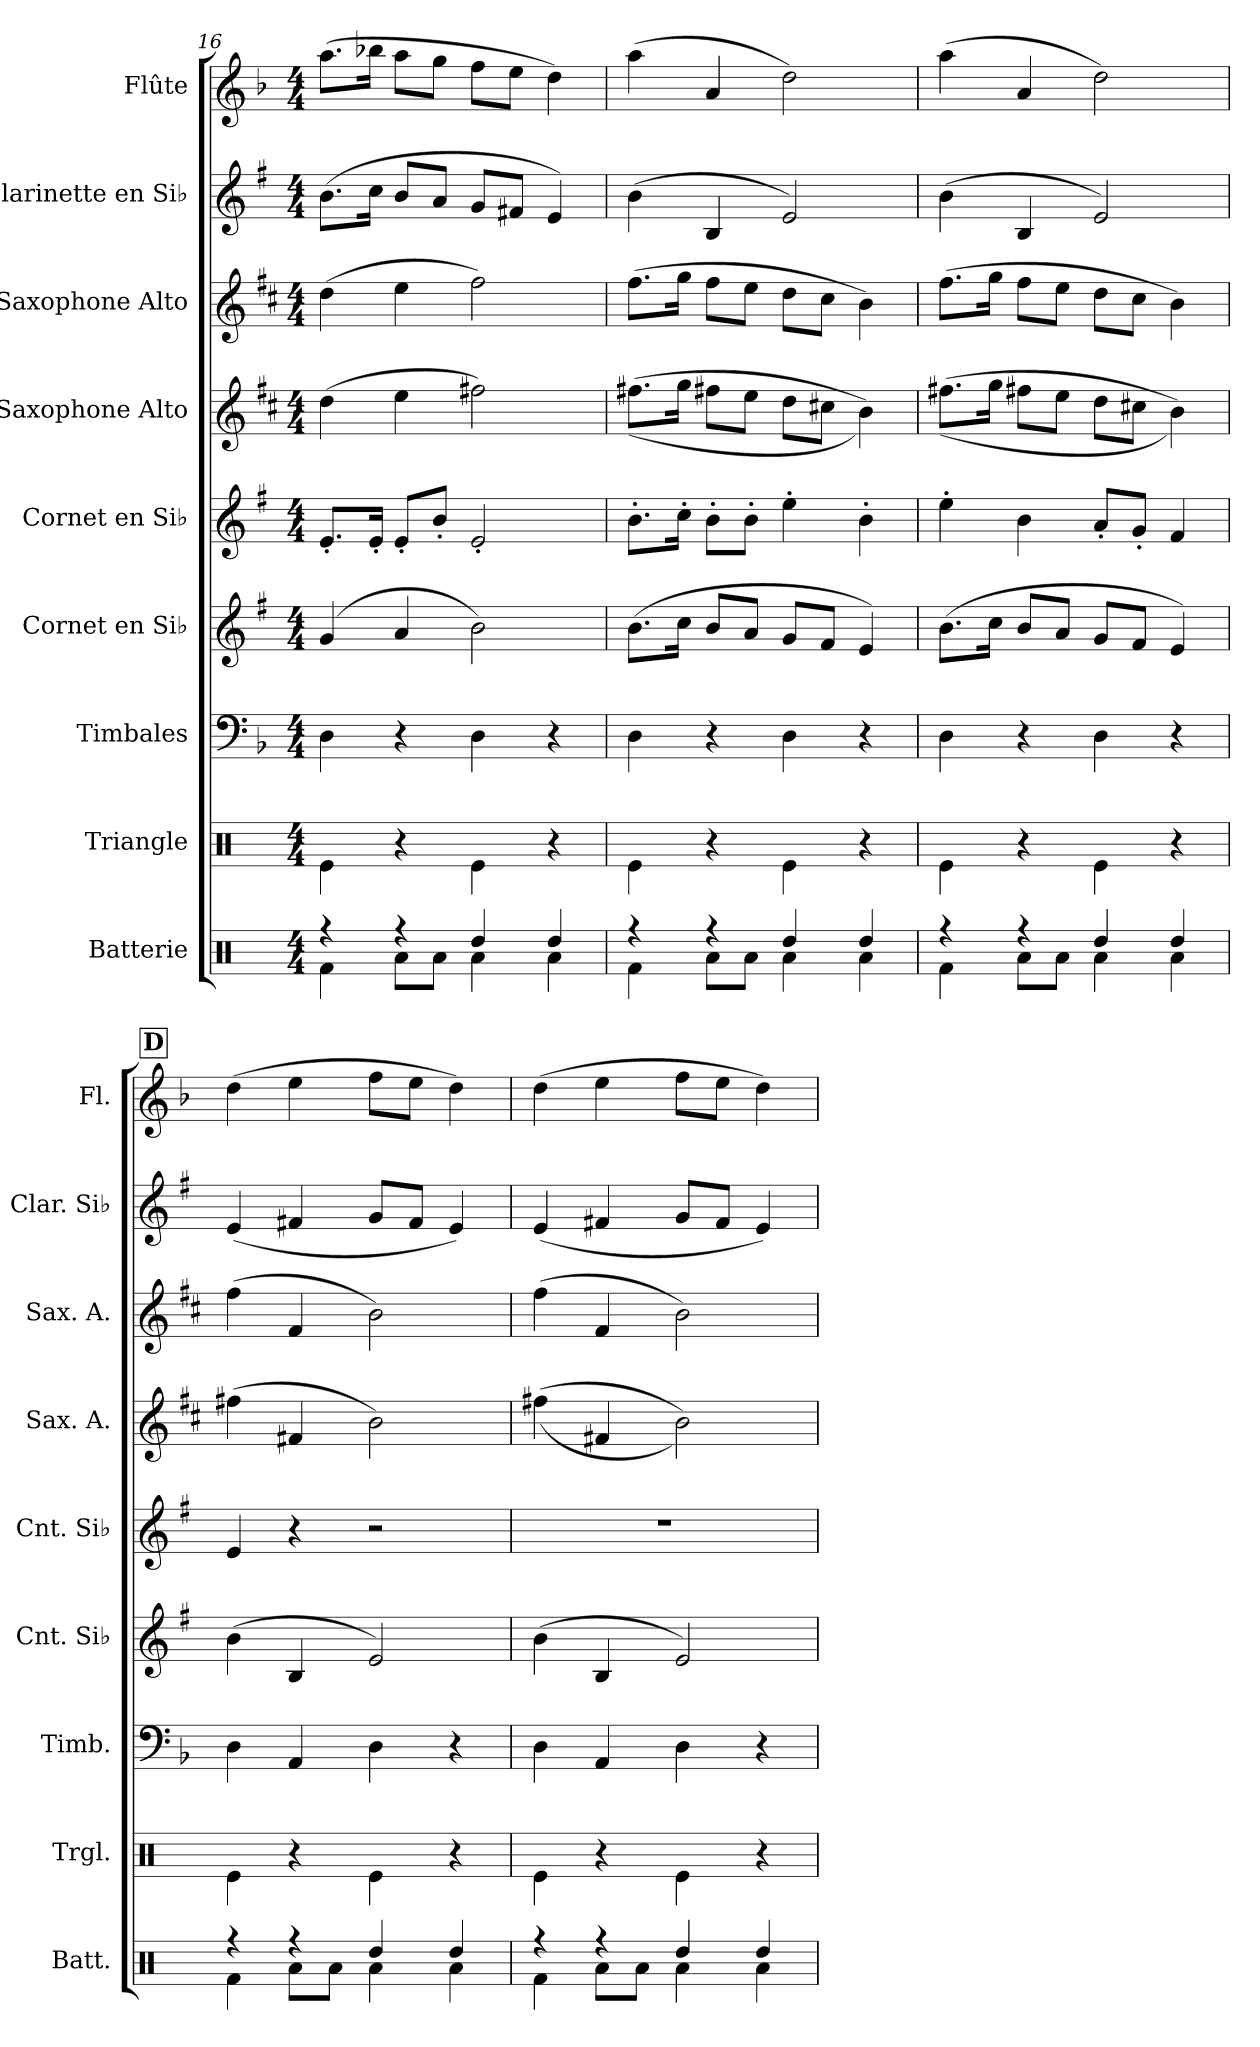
**kern	**kern	**kern	**kern	**kern	**kern	**kern	**kern	**kern
*part9	*part8	*part7	*part6	*part5	*part4	*part3	*part2	*part1
*staff9	*staff8	*staff7	*staff6	*staff5	*staff4	*staff3	*staff2	*staff1
*I"Batterie	*I"Triangle	*I"Timbales	*I"Cornet en Si♭	*I"Cornet en Si♭	*I"Saxophone Alto	*I"Saxophone Alto	*I"Clarinette en Si♭	*I"Flûte
*I'Batt.	*I'Trgl.	*I'Timb.	*I'Cnt. Si♭	*I'Cnt. Si♭	*I'Sax. A.	*I'Sax. A.	*I'Clar. Si♭	*I'Fl.
*clefX	*clefX	*clefF4	*clefG2	*clefG2	*clefG2	*clefG2	*clefG2	*clefG2
*	*	*	*ITrd1c2	*ITrd1c2	*ITrd5c9	*ITrd5c9	*ITrd1c2	*
*k[]	*k[]	*k[b-]	*k[b-]	*k[b-]	*k[b-]	*k[b-]	*k[b-]	*k[b-]
*M4/4	*M4/4	*M4/4	*M4/4	*M4/4	*M4/4	*M4/4	*M4/4	*M4/4
=16	=16	=16	=16	=16	=16	=16	=16	=16
*^	*	*	*	*	*	*	*	*
4r	4Rf\	4Re\	4D\	(>4f/	8.d'/L	(>4f\	(>4f\	(>8.a\L	(>8.aa\L
.	.	.	.	.	16d'/Jk	.	.	16b-\Jk	16bb-X\Jk
4r	8Ra\L	4r	4r	4g/	8d'/L	4g\	4g\	8a/L	8aa\L
.	8Ra\J	.	.	.	8a'/J	.	.	8g/J	8gg\J
4Rdd/	4Ra\	4Re\	4D\	2a\)	2d'/	2an\)	2a\)	8f/L	8ff\L
.	.	.	.	.	.	.	.	8en/J	8ee\J
4Rdd/	4Ra\	4r	4r	.	.	.	.	4d/)	4dd\)
=17	=17	=17	=17	=17	=17	=17	=17	=17	=17
4r	4Rf\	4Re\	4D\	(>8.a\L	8.a'\L	(>(>8.an\L	(>8.a\L	(>4a\	(>4aa\
.	.	.	.	16b-\Jk	16b-'\Jk	16b-\Jk	16b-\Jk	.	.
4r	8Ra\L	4r	4r	8a/L	8a'\L	8an\L	8a\L	4A/	4a/
.	8Ra\J	.	.	8g/J	8a'\J	8g\J	8g\J	.	.
4Rdd/	4Ra\	4Re\	4D\	8f/L	4dd'\	8f\L	8f\L	2d/)	2dd\)
.	.	.	.	8e/J	.	8en\J	8e\J	.	.
4Rdd/	4Ra\	4r	4r	4d/)	4a'\	4d\))	4d\)	.	.
=18	=18	=18	=18	=18	=18	=18	=18	=18	=18
4r	4Rf\	4Re\	4D\	(>8.a\L	4dd'\	(>(>8.an\L	(>8.a\L	(>4a\	(>4aa\
.	.	.	.	16b-\Jk	.	16b-\Jk	16b-\Jk	.	.
4r	8Ra\L	4r	4r	8a/L	4a\	8an\L	8a\L	4A/	4a/
.	8Ra\J	.	.	8g/J	.	8g\J	8g\J	.	.
4Rdd/	4Ra\	4Re\	4D\	8f/L	8g'/L	8f\L	8f\L	2d/)	2dd\)
.	.	.	.	8e/J	8f'/J	8en\J	8e\J	.	.
4Rdd/	4Ra\	4r	4r	4d/)	4e/	4d\))	4d\)	.	.
!!LO:REH:place=s1:a:B:fs=14:t=D
=19	=19	=19	=19	=19	=19	=19	=19	=19	=19
4r	4Rf\	4Re\	4D\	(>4a\	4d/	(>4an\	(>4a\	(<4d/	(>4dd\
4r	8Ra\L	4r	4AA/	4A/	4r	4An/	4A/	4en/	4ee\
.	8Ra\J	.	.	.	.	.	.	.	.
4Rdd/	4Ra\	4Re\	4D\	2d/)	2r	2d\)	2d\)	8f/L	8ff\L
.	.	.	.	.	.	.	.	8e/J	8ee\J
4Rdd/	4Ra\	4r	4r	.	.	.	.	4d/)	4dd\)
=20	=20	=20	=20	=20	=20	=20	=20	=20	=20
4r	4Rf\	4Re\	4D\	(>4a\	1r	(>(>4an\	(>4a\	(<4d/	(>4dd\
4r	8Ra\L	4r	4AA/	4A/	.	4An/	4A/	4en/	4ee\
.	8Ra\J	.	.	.	.	.	.	.	.
4Rdd/	4Ra\	4Re\	4D\	2d/)	.	2d\))	2d\)	8f/L	8ff\L
.	.	.	.	.	.	.	.	8e/J	8ee\J
4Rdd/	4Ra\	4r	4r	.	.	.	.	4d/)	4dd\)
*v	*v	*	*	*	*	*	*	*	*
=	=	=	=	=	=	=	=	=
*-	*-	*-	*-	*-	*-	*-	*-	*-
